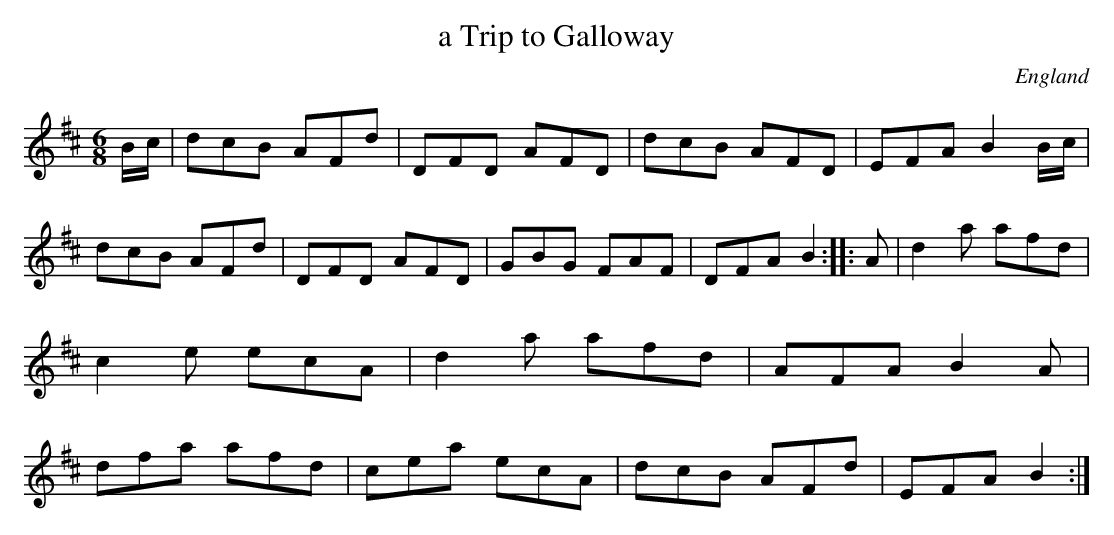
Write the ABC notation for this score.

X:1
T:a Trip to Galloway
M:6/8
O:England
K:D
B/c/|\
dcB AFd| DFD AFD| dcB AFD| EFA B2B/c/|\
dcB AFd| DFD AFD| GBG FAF| DFA B2::\
A|\
d2a afd| c2e ecA| d2a afd| AFA B2A|\
dfa afd| cea ecA| dcB AFd| EFA B2:|
